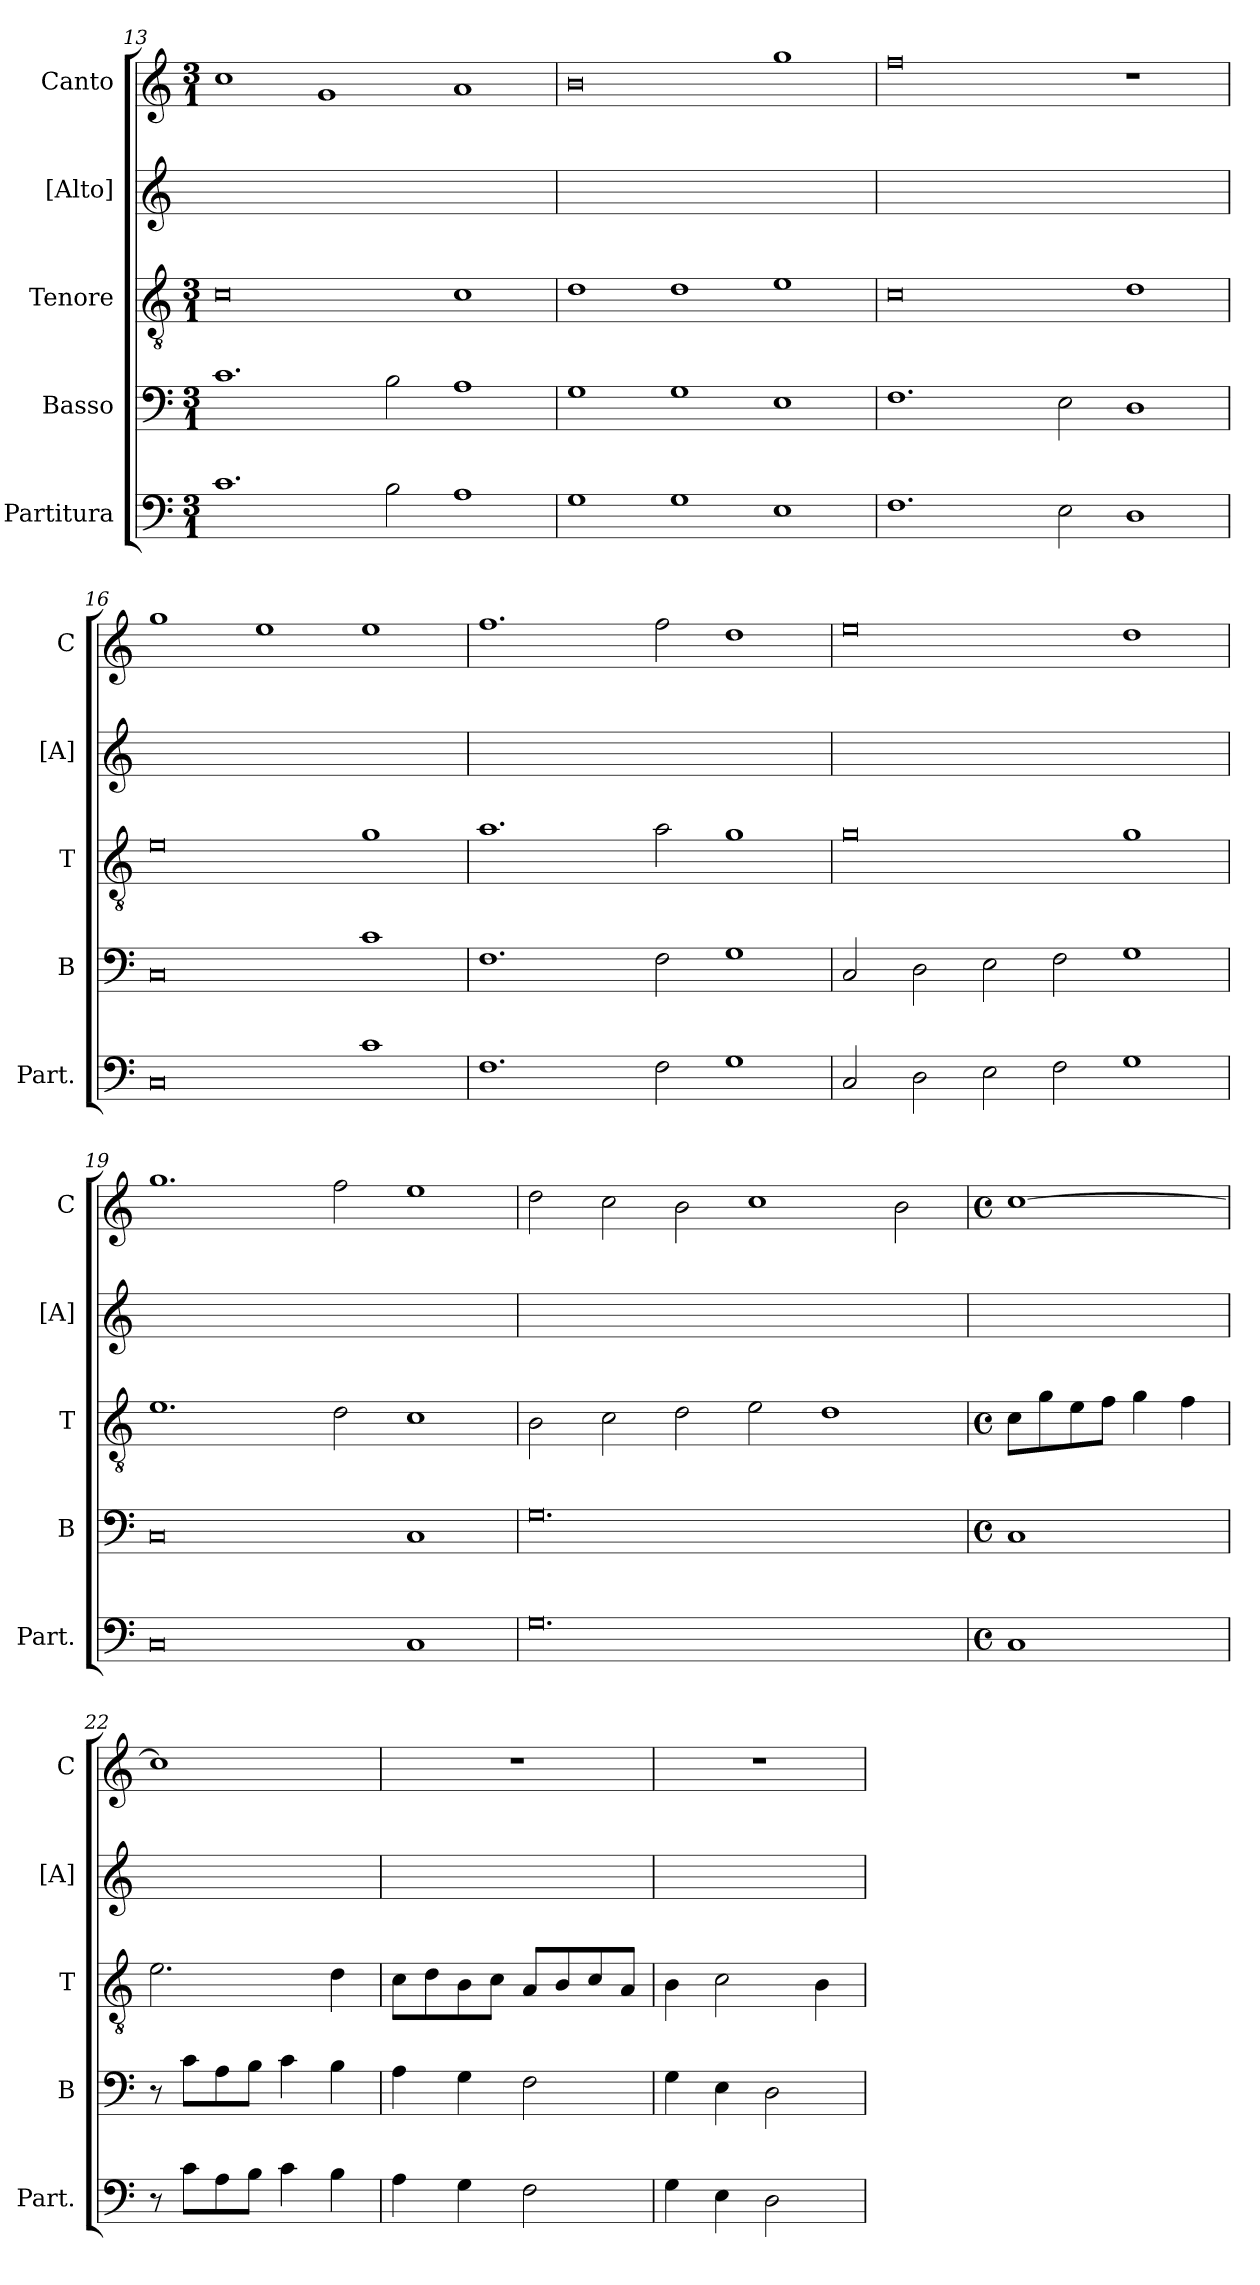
**kern	**kern	**kern	**kern	**kern
*part5	*part4	*part3	*part2	*part1
*staff5	*staff4	*staff3	*staff2	*staff1
*I"Partitura	*I"Basso	*I"Tenore	*I"[Alto]	*I"Canto
*I'Part.	*I'B	*I'T	*I'[A]	*I'C
*clefF4	*clefF4	*clefGv2	*clefG2	*clefG2
*k[]	*k[]	*k[]	*k[]	*k[]
*M3/1	*M3/1	*M3/1	*	*M3/1
=13	=13	=13	=13	=13
1.c	1.c	0c	1ryy	1cc
.	.	.	0ryy	1g
2B\	2B\	.	.	.
1A	1A	1c	.	1a
=14	=14	=14	=14	=14
1G	1G	1d	1ryy	0b
1G	1G	1d	0ryy	.
1E	1E	1e	.	1gg
=15	=15	=15	=15	=15
1.F	1.F	0c	1ryy	0ff
.	.	.	0ryy	.
2E\	2E\	.	.	.
1D	1D	1d	.	1r
=16	=16	=16	=16	=16
0C	0C	0e	1ryy	1gg
.	.	.	0ryy	1ee
1c	1c	1g	.	1ee
=17	=17	=17	=17	=17
1.F	1.F	1.a	1ryy	1.ff
.	.	.	0ryy	.
2F\	2F\	2a\	.	2ff\
1G	1G	1g	.	1dd
=18	=18	=18	=18	=18
2C/	2C/	0g	1ryy	0ee
2D\	2D\	.	.	.
2E\	2E\	.	0ryy	.
2F\	2F\	.	.	.
1G	1G	1g	.	1dd
=19	=19	=19	=19	=19
0C	0C	1.e	1ryy	1.gg
.	.	.	0ryy	.
.	.	2d\	.	2ff\
1C	1C	1c	.	1ee
=20	=20	=20	=20	=20
0.G	0.G	2B\	1ryy	2dd\
.	.	2c\	.	2cc\
.	.	2d\	0ryy	2b\
.	.	2e\	.	1cc
.	.	1d	.	.
.	.	.	.	2b\
=21	=21	=21	=21	=21
*M4/4	*M4/4	*M4/4	*	*M4/4
*met(c)	*met(c)	*met(c)	*	*met(c)
*	*	*	*	*MM120
1C	1C	8c\L	1ryy	[1cc
.	.	8g\	.	.
.	.	8e\	.	.
.	.	8f\J	.	.
.	.	4g\	.	.
.	.	4f\	.	.
=22	=22	=22	=22	=22
8r	8r	2.e\	1ryy	1cc]
8c\L	8c\L	.	.	.
8A\	8A\	.	.	.
8B\J	8B\J	.	.	.
4c\	4c\	.	.	.
4B\	4B\	4d\	.	.
=23	=23	=23	=23	=23
4A\	4A\	8c\L	1ryy	1r
.	.	8d\	.	.
4G\	4G\	8B\	.	.
.	.	8c\J	.	.
2F\	2F\	8A/L	.	.
.	.	8B/	.	.
.	.	8c/	.	.
.	.	8A/J	.	.
=24	=24	=24	=24	=24
4G\	4G\	4B\	1ryy	1r
4E\	4E\	2c\	.	.
2D\	2D\	.	.	.
.	.	4B\	.	.
=	=	=	=	=
*-	*-	*-	*-	*-
